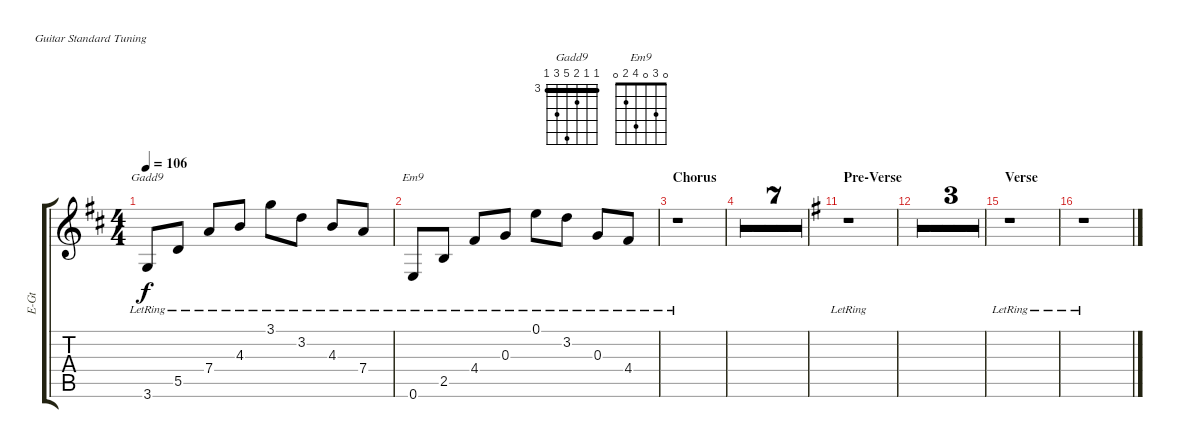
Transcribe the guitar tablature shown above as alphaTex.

\defaultSystemsLayout 4
\bracketExtendMode groupsimilarinstruments
\otherSystemsTrackNameOrientation horizontal
\track ("Clean Guitar" "E-Gt") {multiBarRest instrument electricguitarclean}
\staff {score tabs}
\tuning (E4 B3 G3 D3 A2 E2)
\chord ("Gadd9" 3 3 4 7 5 3) {firstfret 3 showfingering false barre (3 3)}
\chord ("Em9" 0 3 0 4 2 0) {showfingering false}
\ts (4 4)
\tempo 106
\clef g2
\ks d
3.6{lr acc forcenatural}.8{ch "Gadd9" dy f} 5.5{lr acc forcenatural}.8 7.4{lr acc forcenatural}.8 4.3{lr acc forcenatural}.8 3.1{lr acc forcenatural}.8 3.2{lr acc forcenatural}.8 4.3{lr acc forcenatural}.8 7.4{lr acc forcenatural}.8 |
0.6{lr acc forcenatural}.8{ch "Em9"} 2.5{lr acc forcenatural}.8 4.4{lr acc #}.8 0.3{lr acc forcenatural}.8 0.1{lr acc forcenatural}.8 3.2{lr acc forcenatural}.8 0.3{lr acc forcenatural}.8 4.4{lr acc #}.8 |
\section ("" "Chorus")
r.1 |
r.1 |
r.1 |
r.1 |
r.1 |
r.1 |
r.1 |
r.1 |
\section ("" "Pre-Verse")
\ks g
r.1 |
r.1 |
r.1 |
r.1 |
\section ("" "Verse")
r.1 |
r.1
